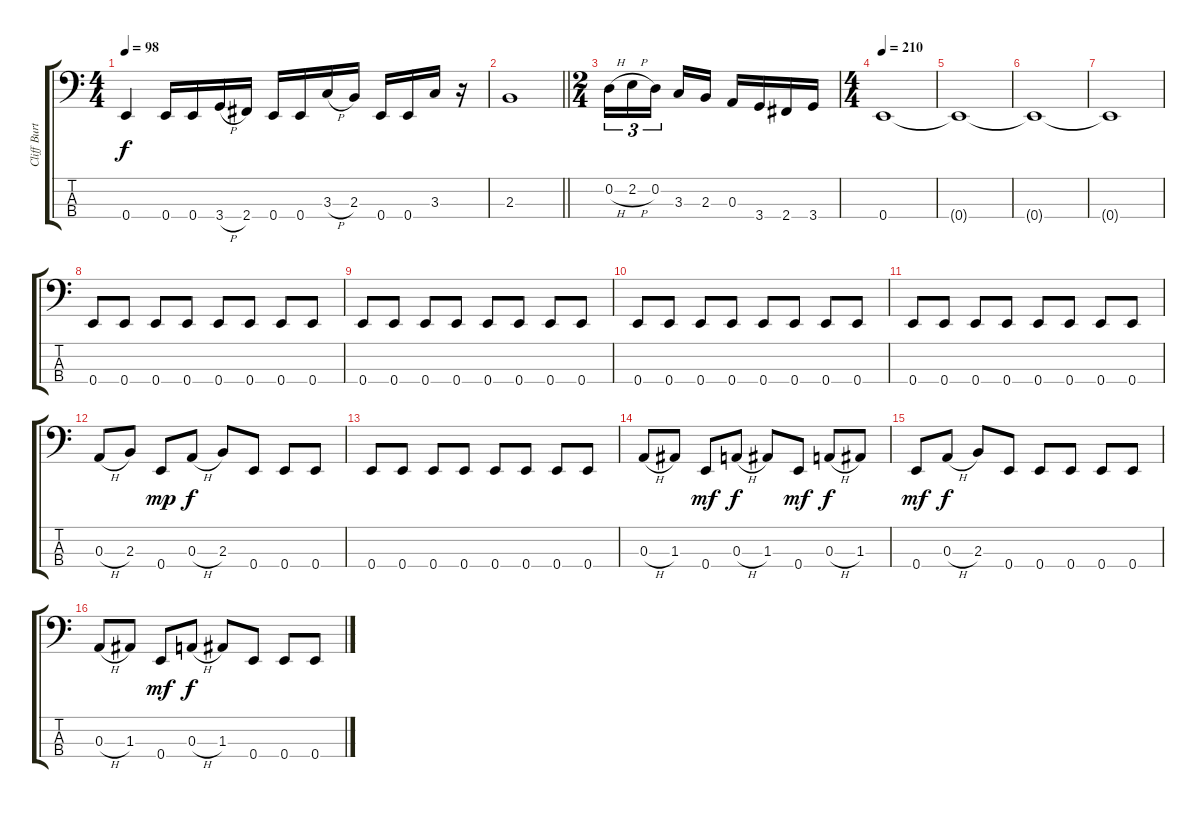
\track ("Cliff Burton" "Cliff Burt") {instrument electricbassfinger}
\staff {score tabs}
\tuning (G2 D2 A1 E1) {hide}
\ts (4 4)
\tempo 98
\clef f4
\ks c
0.4.4{dy f} 0.4.16 0.4.16 3.4{h}.16 2.4.16 0.4.16 0.4.16 3.3{h}.16 2.3.16 0.4.16 0.4.16 3.3.16 r.16 |
\barLineRight lightlight
2.3.1 |
\ts (2 4)
0.2{h}.16{tu (3 2)} 2.2{h}.16{tu (3 2)} 0.2.16{tu (3 2) beam splitsecondary} 3.3.16 2.3.16 0.3.16 3.4.16 2.4.16 3.4.16 |
\ts (4 4)
\tempo 210
0.4.1 |
0.4{t}.1 |
0.4{t}.1 |
0.4{t}.1 |
0.4.8 0.4.8 0.4.8 0.4.8 0.4.8 0.4.8 0.4.8 0.4.8 |
0.4.8 0.4.8 0.4.8 0.4.8 0.4.8 0.4.8 0.4.8 0.4.8 |
0.4.8 0.4.8 0.4.8 0.4.8 0.4.8 0.4.8 0.4.8 0.4.8 |
0.4.8 0.4.8 0.4.8 0.4.8 0.4.8 0.4.8 0.4.8 0.4.8 |
0.3{h}.8 2.3.8 0.4.8{dy mp} 0.3{h}.8{dy f} 2.3.8 0.4.8 0.4.8 0.4.8 |
0.4.8 0.4.8 0.4.8 0.4.8 0.4.8 0.4.8 0.4.8 0.4.8 |
0.3{h}.8 1.3.8 0.4.8{dy mf} 0.3{h}.8{dy f} 1.3.8 0.4.8{dy mf} 0.3{h}.8{dy f} 1.3.8 |
0.4.8{dy mf} 0.3{h}.8{dy f} 2.3.8 0.4.8 0.4.8 0.4.8 0.4.8 0.4.8 |
0.3{h}.8 1.3.8 0.4.8{dy mf} 0.3{h}.8{dy f} 1.3.8 0.4.8 0.4.8 0.4.8
